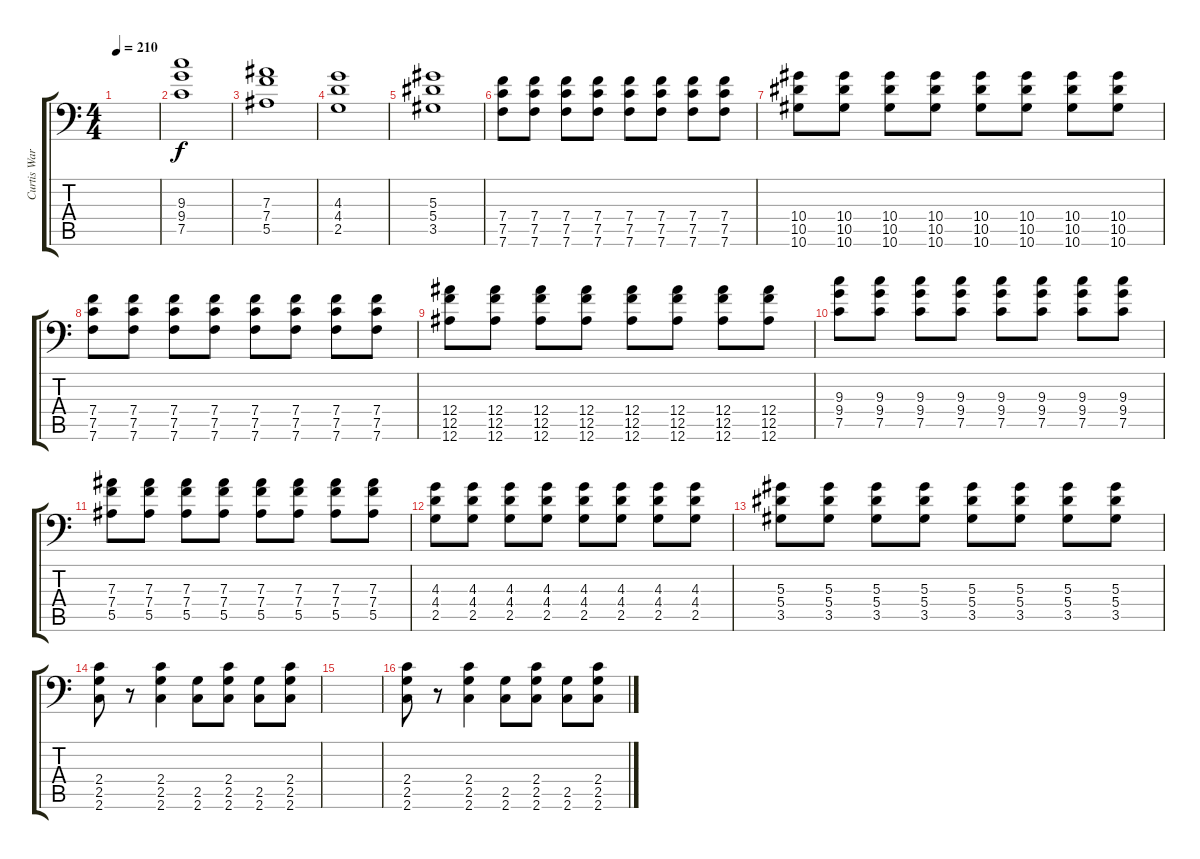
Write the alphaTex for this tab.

\track ("Curtis Ward" "Curtis War") {instrument distortionguitar}
\staff {score tabs}
\tuning (C4 G3 Eb3 Bb2 F2 Bb1) {hide}
\ts (4 4)
\tempo 210
\clef f4
\ks c
|
(9.3 9.4 7.5).1 |
(7.3 7.4 5.5).1 |
(4.3 4.4 2.5).1 |
(5.3 5.4 3.5).1 |
(7.4 7.5 7.6).8 (7.4 7.5 7.6).8 (7.4 7.5 7.6).8 (7.4 7.5 7.6).8 (7.4 7.5 7.6).8 (7.4 7.5 7.6).8 (7.4 7.5 7.6).8 (7.4 7.5 7.6).8 |
(10.4 10.5 10.6).8 (10.4 10.5 10.6).8 (10.4 10.5 10.6).8 (10.4 10.5 10.6).8 (10.4 10.5 10.6).8 (10.4 10.5 10.6).8 (10.4 10.5 10.6).8 (10.4 10.5 10.6).8 |
(7.4 7.5 7.6).8 (7.4 7.5 7.6).8 (7.4 7.5 7.6).8 (7.4 7.5 7.6).8 (7.4 7.5 7.6).8 (7.4 7.5 7.6).8 (7.4 7.5 7.6).8 (7.4 7.5 7.6).8 |
(12.4 12.5 12.6).8 (12.4 12.5 12.6).8 (12.4 12.5 12.6).8 (12.4 12.5 12.6).8 (12.4 12.5 12.6).8 (12.4 12.5 12.6).8 (12.4 12.5 12.6).8 (12.4 12.5 12.6).8 |
(9.3 9.4 7.5).8 (9.3 9.4 7.5).8 (9.3 9.4 7.5).8 (9.3 9.4 7.5).8 (9.3 9.4 7.5).8 (9.3 9.4 7.5).8 (9.3 9.4 7.5).8 (9.3 9.4 7.5).8 |
(7.3 7.4 5.5).8 (7.3 7.4 5.5).8 (7.3 7.4 5.5).8 (7.3 7.4 5.5).8 (7.3 7.4 5.5).8 (7.3 7.4 5.5).8 (7.3 7.4 5.5).8 (7.3 7.4 5.5).8 |
(4.3 4.4 2.5).8 (4.3 4.4 2.5).8 (4.3 4.4 2.5).8 (4.3 4.4 2.5).8 (4.3 4.4 2.5).8 (4.3 4.4 2.5).8 (4.3 4.4 2.5).8 (4.3 4.4 2.5).8 |
(5.3 5.4 3.5).8 (5.3 5.4 3.5).8 (5.3 5.4 3.5).8 (5.3 5.4 3.5).8 (5.3 5.4 3.5).8 (5.3 5.4 3.5).8 (5.3 5.4 3.5).8 (5.3 5.4 3.5).8 |
(2.4 2.5 2.6).8 r.8 (2.4 2.5 2.6).4 (2.5 2.6).8 (2.4 2.5 2.6).8 (2.5 2.6).8 (2.4 2.5 2.6).8 |
|
(2.4 2.5 2.6).8 r.8 (2.4 2.5 2.6).4 (2.5 2.6).8 (2.4 2.5 2.6).8 (2.5 2.6).8 (2.4 2.5 2.6).8
